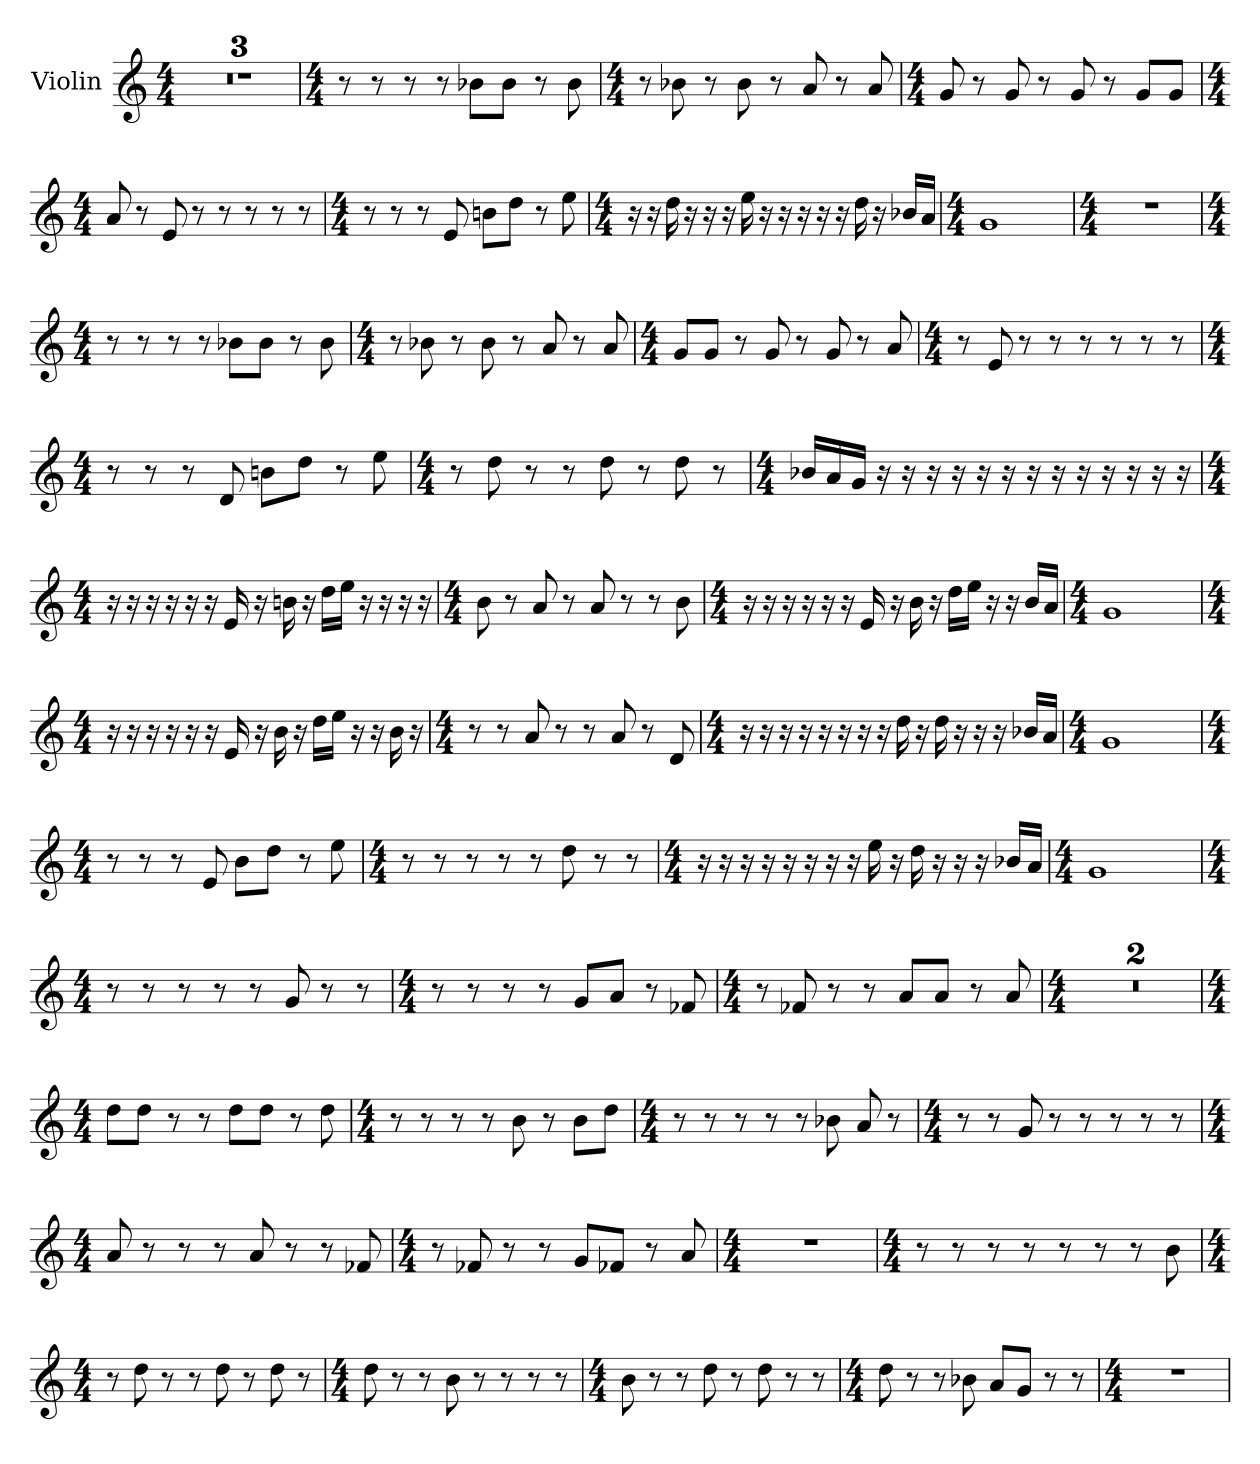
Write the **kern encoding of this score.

**kern
*part1
*staff1
*I"Violin
*I'Vln
*M4/4
=
1r
=
*M4/4
1r
=
*M4/4
1r
=
*M4/4
8r
8r
8r
8r
8b-XL
8b-J
8r
8b-
=
*M4/4
8r
8b-X
8r
8b-
8r
8a
8r
8a
=
*M4/4
8g
8r
8g
8r
8g
8r
8gL
8gJ
=
*M4/4
8a
8r
8e
8r
8r
8r
8r
8r
=
*M4/4
8r
8r
8r
8e
8bnL
8ddJ
8r
8ee
=
*M4/4
16r
16r
16dd
16r
16r
16r
16ee
16r
16r
16r
16r
16r
16dd
16r
16b-XLL
16aJJ
=
*M4/4
1g
=
*M4/4
1r
=
*M4/4
8r
8r
8r
8r
8b-XL
8b-J
8r
8b-
=
*M4/4
8r
8b-X
8r
8b-
8r
8a
8r
8a
=
*M4/4
8gL
8gJ
8r
8g
8r
8g
8r
8a
=
*M4/4
8r
8e
8r
8r
8r
8r
8r
8r
=
*M4/4
8r
8r
8r
8d
8bnL
8ddJ
8r
8ee
=
*M4/4
8r
8dd
8r
8r
8dd
8r
8dd
8r
=
*M4/4
16b-XLL
16a
16gJJ
16r
16r
16r
16r
16r
16r
16r
16r
16r
16r
16r
16r
16r
=
*M4/4
16r
16r
16r
16r
16r
16r
16e
16r
16bn
16r
16ddLL
16eeJJ
16r
16r
16r
16r
=
*M4/4
8b
8r
8a
8r
8a
8r
8r
8b
=
*M4/4
16r
16r
16r
16r
16r
16r
16e
16r
16b
16r
16ddLL
16eeJJ
16r
16r
16bLL
16aJJ
=
*M4/4
1g
=
*M4/4
16r
16r
16r
16r
16r
16r
16e
16r
16b
16r
16ddLL
16eeJJ
16r
16r
16b
16r
=
*M4/4
8r
8r
8a
8r
8r
8a
8r
8d
=
*M4/4
16r
16r
16r
16r
16r
16r
16r
16r
16dd
16r
16dd
16r
16r
16r
16b-XLL
16aJJ
=
*M4/4
1g
=
*M4/4
8r
8r
8r
8e
8bL
8ddJ
8r
8ee
=
*M4/4
8r
8r
8r
8r
8r
8dd
8r
8r
=
*M4/4
16r
16r
16r
16r
16r
16r
16r
16r
16ee
16r
16dd
16r
16r
16r
16b-XLL
16aJJ
=
*M4/4
1g
=
*M4/4
8r
8r
8r
8r
8r
8g
8r
8r
=
*M4/4
8r
8r
8r
8r
8gL
8aJ
8r
8f-X
=
*M4/4
8r
8f-X
8r
8r
8aL
8aJ
8r
8a
=
*M4/4
1r
=
*M4/4
1r
=
*M4/4
8ddL
8ddJ
8r
8r
8ddL
8ddJ
8r
8dd
=
*M4/4
8r
8r
8r
8r
8b
8r
8bL
8ddJ
=
*M4/4
8r
8r
8r
8r
8r
8b-X
8a
8r
=
*M4/4
8r
8r
8g
8r
8r
8r
8r
8r
=
*M4/4
8a
8r
8r
8r
8a
8r
8r
8f-X
=
*M4/4
8r
8f-X
8r
8r
8gL
8f-XJ
8r
8a
=
*M4/4
1r
=
*M4/4
8r
8r
8r
8r
8r
8r
8r
8b
=
*M4/4
8r
8dd
8r
8r
8dd
8r
8dd
8r
=
*M4/4
8dd
8r
8r
8b
8r
8r
8r
8r
=
*M4/4
8b
8r
8r
8dd
8r
8dd
8r
8r
=
*M4/4
8dd
8r
8r
8b-X
8aL
8gJ
8r
8r
=
*M4/4
1r
=
*-
